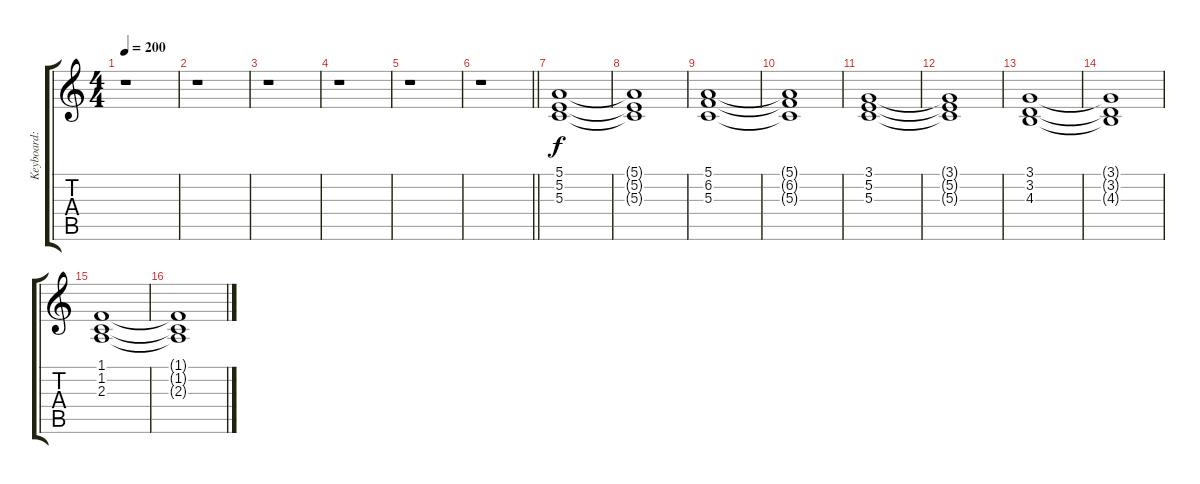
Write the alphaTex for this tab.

\track ("Keyboard: Juha Mäenpää" "Keyboard: ") {instrument stringensemble1}
\staff {score tabs}
\tuning (E4 B3 G3 D3 A2 E2) {hide}
\ts (4 4)
\tempo 200
\clef g2
\ks aminor
r.1{dy f} |
r.1 |
r.1 |
r.1 |
r.1 |
\barLineRight lightlight
r.1 |
(5.1 5.2 5.3).1 |
(5.1{t} 5.2{t} 5.3{t}).1 |
(5.1 6.2 5.3).1 |
(5.1{t} 6.2{t} 5.3{t}).1 |
(3.1 5.2 5.3).1 |
(3.1{t} 5.2{t} 5.3{t}).1 |
(3.1 3.2 4.3).1 |
(3.1{t} 3.2{t} 4.3{t}).1 |
(1.1 1.2 2.3).1 |
(1.1{t} 1.2{t} 2.3{t}).1
